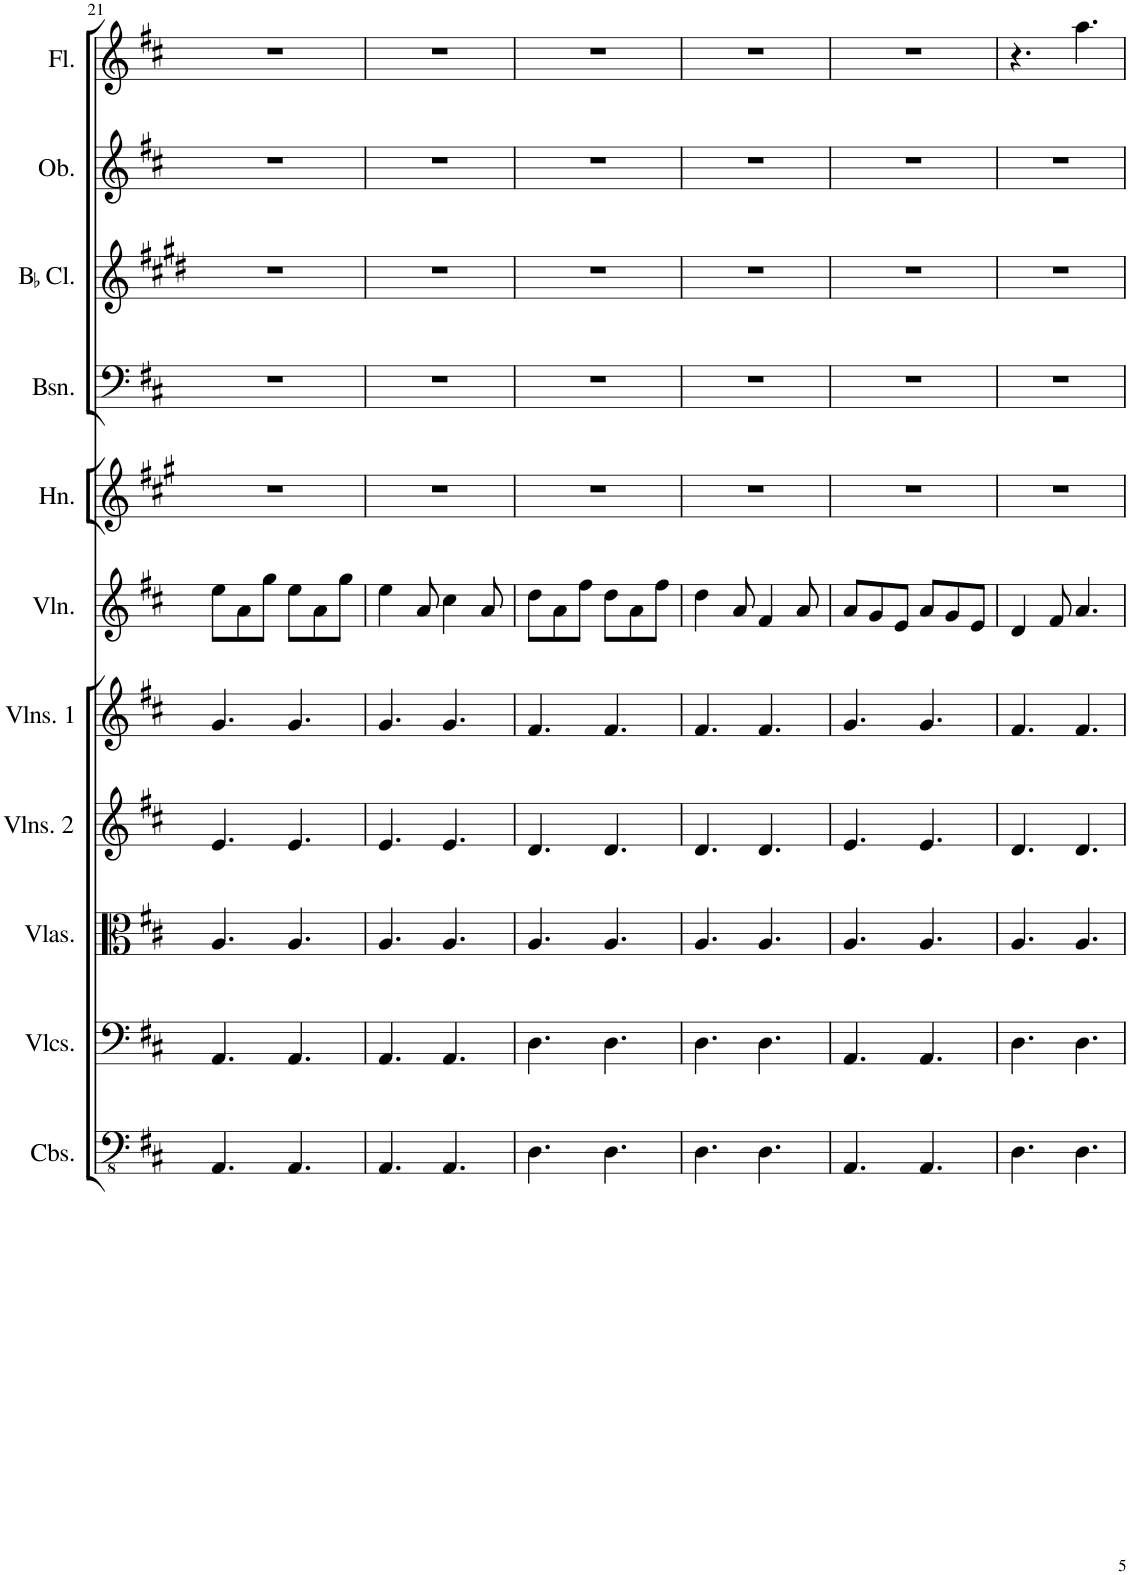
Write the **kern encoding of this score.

**kern	**kern	**kern	**kern	**kern	**kern	**kern	**kern	**kern	**kern	**kern
*part11	*part10	*part9	*part8	*part7	*part6	*part5	*part4	*part3	*part2	*part1
*staff11	*staff10	*staff9	*staff8	*staff7	*staff6	*staff5	*staff4	*staff3	*staff2	*staff1
*I"Contrabasses	*I"Violoncellos	*I"Violas	*I"Violins 2	*I"Violins 1	*I"Violin	*I"Horn	*I"Bassoon	*I"BaccidentalFlat Clarinet	*I"Oboe	*I"Flute
*I'Cbs.	*I'Vlcs.	*I'Vlas.	*I'Vlns. 2	*I'Vlns. 1	*I'Vln.	*I'Hn.	*I'Bsn.	*I'BaccidentalFlat Cl.	*I'Ob.	*I'Fl.
!!LO:PB:g=z
*clefFv4	*clefF4	*clefC3	*clefG2	*clefG2	*clefG2	*clefG2	*clefF4	*clefG2	*clefG2	*clefG2
*	*	*	*	*	*	*Trd4c7	*	*Trd1c2	*	*
*k[f#c#]	*k[f#c#]	*k[f#c#]	*k[f#c#]	*k[f#c#]	*k[f#c#]	*k[f#c#g#]	*k[f#c#]	*k[f#c#g#d#]	*k[f#c#]	*k[f#c#]
*M6/8	*M6/8	*M6/8	*M6/8	*M6/8	*M6/8	*M6/8	*M6/8	*M6/8	*M6/8	*M6/8
=21	=21	=21	=21	=21	=21	=21	=21	=21	=21	=21
4.AAA/	4.AA/	4.A/	4.e/	4.g/	8ee\L	2.r	2.r	2.r	2.r	2.r
.	.	.	.	.	8a\	.	.	.	.	.
.	.	.	.	.	8gg\J	.	.	.	.	.
4.AAA/	4.AA/	4.A/	4.e/	4.g/	8ee\L	.	.	.	.	.
.	.	.	.	.	8a\	.	.	.	.	.
.	.	.	.	.	8gg\J	.	.	.	.	.
=22	=22	=22	=22	=22	=22	=22	=22	=22	=22	=22
4.AAA/	4.AA/	4.A/	4.e/	4.g/	4ee\	2.r	2.r	2.r	2.r	2.r
.	.	.	.	.	8a/	.	.	.	.	.
4.AAA/	4.AA/	4.A/	4.e/	4.g/	4cc#\	.	.	.	.	.
.	.	.	.	.	8a/	.	.	.	.	.
=23	=23	=23	=23	=23	=23	=23	=23	=23	=23	=23
4.DD\	4.D\	4.A/	4.d/	4.f#/	8dd\L	2.r	2.r	2.r	2.r	2.r
.	.	.	.	.	8a\	.	.	.	.	.
.	.	.	.	.	8ff#\J	.	.	.	.	.
4.DD\	4.D\	4.A/	4.d/	4.f#/	8dd\L	.	.	.	.	.
.	.	.	.	.	8a\	.	.	.	.	.
.	.	.	.	.	8ff#\J	.	.	.	.	.
=24	=24	=24	=24	=24	=24	=24	=24	=24	=24	=24
4.DD\	4.D\	4.A/	4.d/	4.f#/	4dd\	2.r	2.r	2.r	2.r	2.r
.	.	.	.	.	8a/	.	.	.	.	.
4.DD\	4.D\	4.A/	4.d/	4.f#/	4f#/	.	.	.	.	.
.	.	.	.	.	8a/	.	.	.	.	.
=25	=25	=25	=25	=25	=25	=25	=25	=25	=25	=25
4.AAA/	4.AA/	4.A/	4.e/	4.g/	8a/L	2.r	2.r	2.r	2.r	2.r
.	.	.	.	.	8g/	.	.	.	.	.
.	.	.	.	.	8e/J	.	.	.	.	.
4.AAA/	4.AA/	4.A/	4.e/	4.g/	8a/L	.	.	.	.	.
.	.	.	.	.	8g/	.	.	.	.	.
.	.	.	.	.	8e/J	.	.	.	.	.
=26	=26	=26	=26	=26	=26	=26	=26	=26	=26	=26
4.DD\	4.D\	4.A/	4.d/	4.f#/	4d/	2.r	2.r	2.r	2.r	4.r
.	.	.	.	.	8f#/	.	.	.	.	.
4.DD\	4.D\	4.A/	4.d/	4.f#/	4.a/	.	.	.	.	4.aa\
=	=	=	=	=	=	=	=	=	=	=
*-	*-	*-	*-	*-	*-	*-	*-	*-	*-	*-
